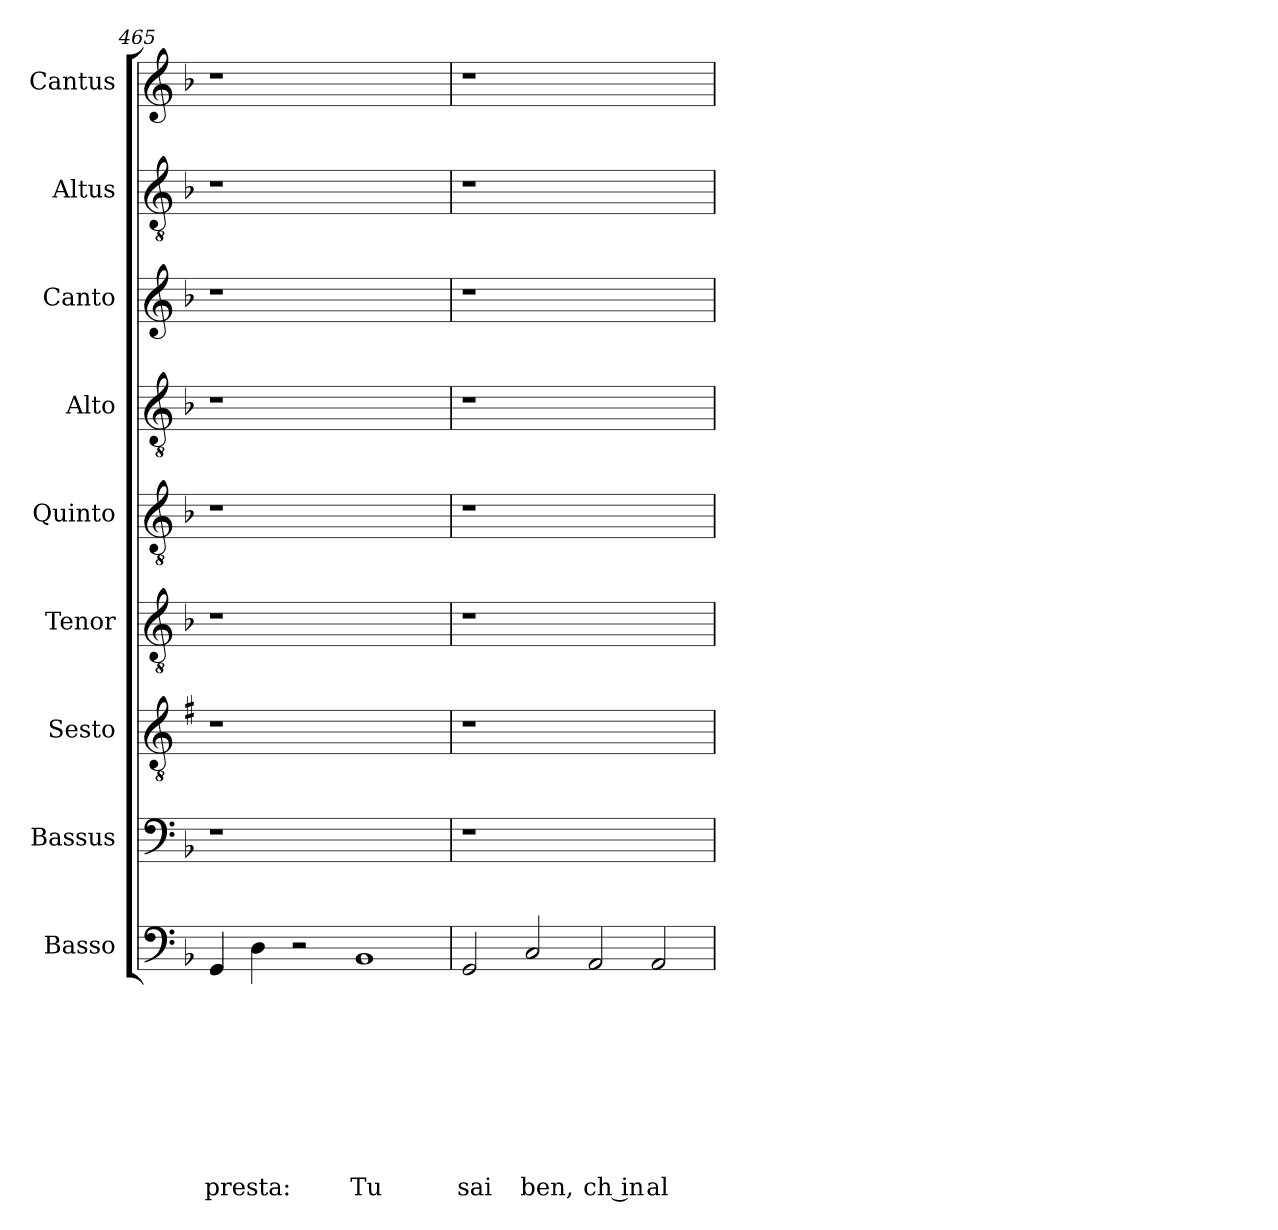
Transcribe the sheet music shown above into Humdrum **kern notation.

**kern	**text	**text	**text	**text	**text	**text	**text	**text	**text	**kern	**kern	**kern	**kern	**kern	**kern	**kern	**kern
*part9	*part9	*part9	*part9	*part9	*part9	*part9	*part9	*part9	*part9	*part8	*part7	*part6	*part5	*part4	*part3	*part2	*part1
*staff9	*staff9	*staff9	*staff9	*staff9	*staff9	*staff9	*staff9	*staff9	*staff9	*staff8	*staff7	*staff6	*staff5	*staff4	*staff3	*staff2	*staff1
*I"Basso	*	*	*	*	*	*	*	*	*	*I"Bassus	*I"Sesto	*I"Tenor	*I"Quinto	*I"Alto	*I"Canto	*I"Altus	*I"Cantus
*	*	*	*	*	*	*	*	*	*	*	*I'Sesto	*I'Tenor	*I'Quinto	*I'Alto	*I'Canto	*I'Altus	*I'Cantus
*clefF4	*	*	*	*	*	*	*	*	*	*clefF4	*clefGv2	*clefGv2	*clefGv2	*clefGv2	*clefG2	*clefGv2	*clefG2
*k[b-]	*	*	*	*	*	*	*	*	*	*k[b-]	*k[f#]	*k[b-]	*k[b-]	*k[b-]	*k[b-]	*k[b-]	*k[b-]
*F:	*	*	*	*	*	*	*	*	*	*F:	*G:	*F:	*F:	*F:	*F:	*F:	*F:
=465	=465	=465	=465	=465	=465	=465	=465	=465	=465	=465	=465	=465	=465	=465	=465	=465	=465
!	!	!	!	!	!	!	!	!	!LO:LY:b	!	!	!	!	!	!	!	!
4GG/	.	.	.	.	.	.	.	.	presta:	1r	1r	1r	1r	1r	1r	1r	1r
4D\	.	.	.	.	.	.	.	.	.	.	.	.	.	.	.	.	.
2r	.	.	.	.	.	.	.	.	.	.	.	.	.	.	.	.	.
!	!	!	!	!	!	!	!	!	!LO:LY:b	!	!	!	!	!	!	!	!
1BB-	.	.	.	.	.	.	.	.	Tu	1ryy	1ryy	1ryy	1ryy	1ryy	1ryy	1ryy	1ryy
=466	=466	=466	=466	=466	=466	=466	=466	=466	=466	=466	=466	=466	=466	=466	=466	=466	=466
!	!	!	!	!	!	!	!	!	!LO:LY:b	!	!	!	!	!	!	!	!
2GG/	.	.	.	.	.	.	.	.	sai	1r	1r	1r	1r	1r	1r	1r	1r
!	!	!	!	!	!	!	!	!	!LO:LY:b	!	!	!	!	!	!	!	!
2C/	.	.	.	.	.	.	.	.	ben,	.	.	.	.	.	.	.	.
!	!	!	!	!	!	!	!	!	!LO:LY:b:rj	!	!	!	!	!	!	!	!
2AA/	.	.	.	.	.	.	.	.	ch in	1ryy	1ryy	1ryy	1ryy	1ryy	1ryy	1ryy	1ryy
!	!	!	!	!	!	!	!	!	!LO:LY:b	!	!	!	!	!	!	!	!
2AA/	.	.	.	.	.	.	.	.	al-	.	.	.	.	.	.	.	.
=	=	=	=	=	=	=	=	=	=	=	=	=	=	=	=	=	=
*-	*-	*-	*-	*-	*-	*-	*-	*-	*-	*-	*-	*-	*-	*-	*-	*-	*-
